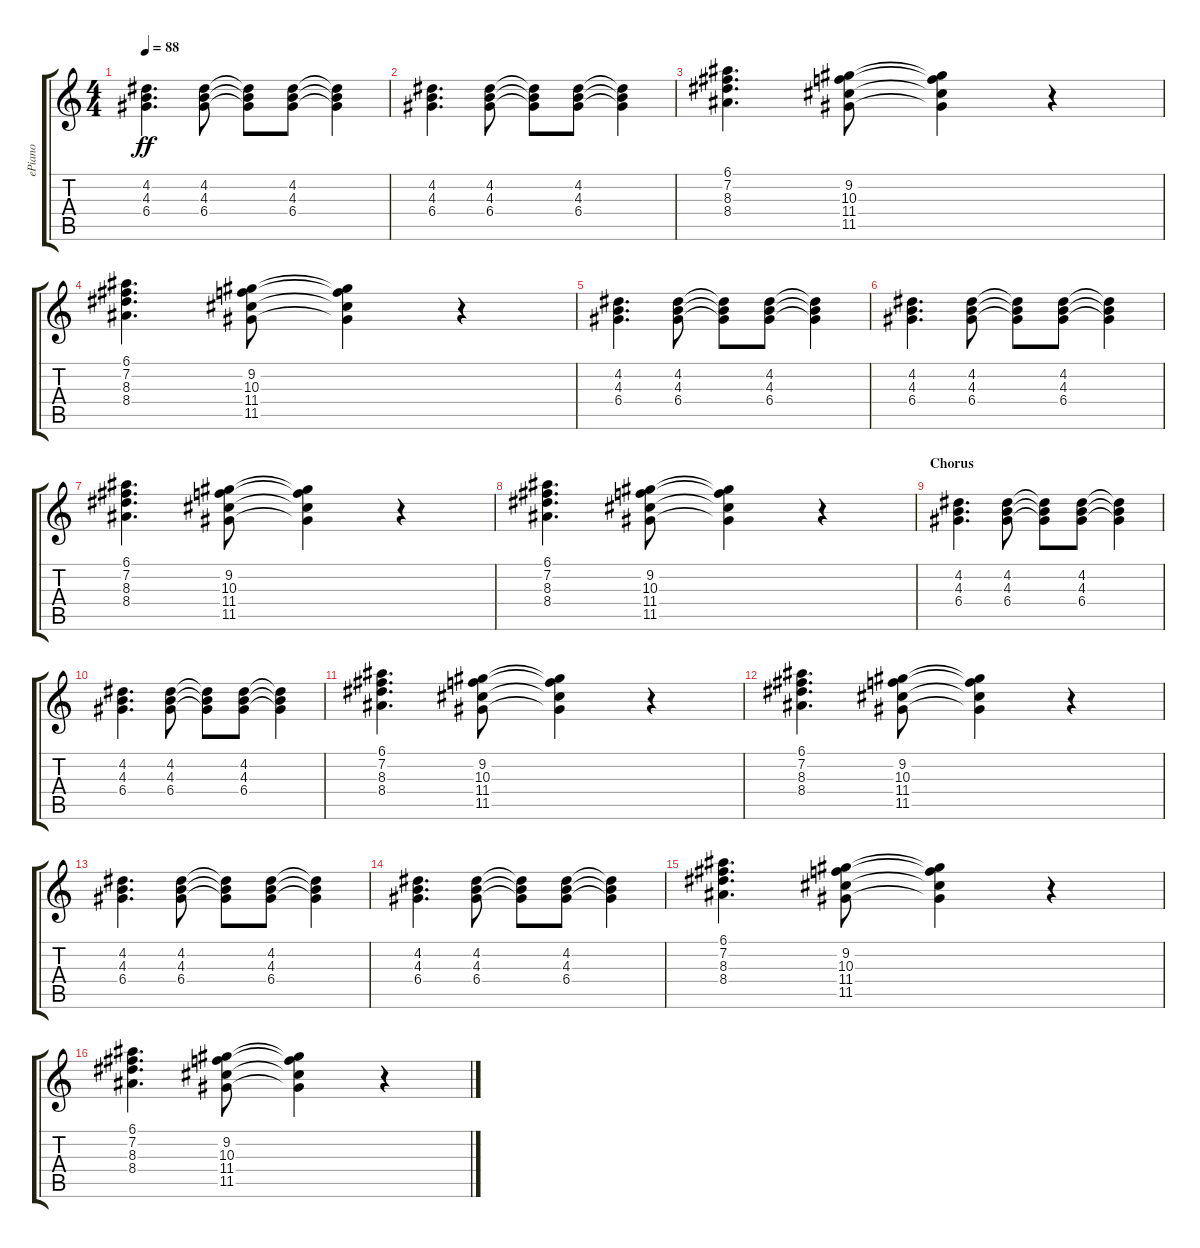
\track ("ePiano" "ePiano") {solo instrument acousticguitarsteel}
\staff {score tabs}
\tuning (E4 B3 G3 D3 A2 E2) {hide}
\ts (4 4)
\tempo 88
\clef g2
\ks aminor
(4.2 4.3 6.4).4{d dy ff} (4.2 4.3 6.4).8 (4.2{t} 4.3{t} 6.4{t}).8 (4.2 4.3 6.4).8 (4.2{t} 4.3{t} 6.4{t}).4 |
(4.2 4.3 6.4).4{d} (4.2 4.3 6.4).8 (4.2{t} 4.3{t} 6.4{t}).8 (4.2 4.3 6.4).8 (4.2{t} 4.3{t} 6.4{t}).4 |
(6.1 7.2 8.3 8.4).4{d} (9.2 10.3 11.4 11.5).8 (9.2{t} 10.3{t} 11.4{t} 11.5{t}).4 r.4 |
(6.1 7.2 8.3 8.4).4{d} (9.2 10.3 11.4 11.5).8 (9.2{t} 10.3{t} 11.4{t} 11.5{t}).4 r.4 |
(4.2 4.3 6.4).4{d} (4.2 4.3 6.4).8 (4.2{t} 4.3{t} 6.4{t}).8 (4.2 4.3 6.4).8 (4.2{t} 4.3{t} 6.4{t}).4 |
(4.2 4.3 6.4).4{d} (4.2 4.3 6.4).8 (4.2{t} 4.3{t} 6.4{t}).8 (4.2 4.3 6.4).8 (4.2{t} 4.3{t} 6.4{t}).4 |
(6.1 7.2 8.3 8.4).4{d} (9.2 10.3 11.4 11.5).8 (9.2{t} 10.3{t} 11.4{t} 11.5{t}).4 r.4 |
(6.1 7.2 8.3 8.4).4{d} (9.2 10.3 11.4 11.5).8 (9.2{t} 10.3{t} 11.4{t} 11.5{t}).4 r.4 |
\section ("" "Chorus")
(4.2 4.3 6.4).4{d} (4.2 4.3 6.4).8 (4.2{t} 4.3{t} 6.4{t}).8 (4.2 4.3 6.4).8 (4.2{t} 4.3{t} 6.4{t}).4 |
(4.2 4.3 6.4).4{d} (4.2 4.3 6.4).8 (4.2{t} 4.3{t} 6.4{t}).8 (4.2 4.3 6.4).8 (4.2{t} 4.3{t} 6.4{t}).4 |
(6.1 7.2 8.3 8.4).4{d} (9.2 10.3 11.4 11.5).8 (9.2{t} 10.3{t} 11.4{t} 11.5{t}).4 r.4 |
(6.1 7.2 8.3 8.4).4{d} (9.2 10.3 11.4 11.5).8 (9.2{t} 10.3{t} 11.4{t} 11.5{t}).4 r.4 |
(4.2 4.3 6.4).4{d} (4.2 4.3 6.4).8 (4.2{t} 4.3{t} 6.4{t}).8 (4.2 4.3 6.4).8 (4.2{t} 4.3{t} 6.4{t}).4 |
(4.2 4.3 6.4).4{d} (4.2 4.3 6.4).8 (4.2{t} 4.3{t} 6.4{t}).8 (4.2 4.3 6.4).8 (4.2{t} 4.3{t} 6.4{t}).4 |
(6.1 7.2 8.3 8.4).4{d} (9.2 10.3 11.4 11.5).8 (9.2{t} 10.3{t} 11.4{t} 11.5{t}).4 r.4 |
(6.1 7.2 8.3 8.4).4{d} (9.2 10.3 11.4 11.5).8 (9.2{t} 10.3{t} 11.4{t} 11.5{t}).4 r.4
